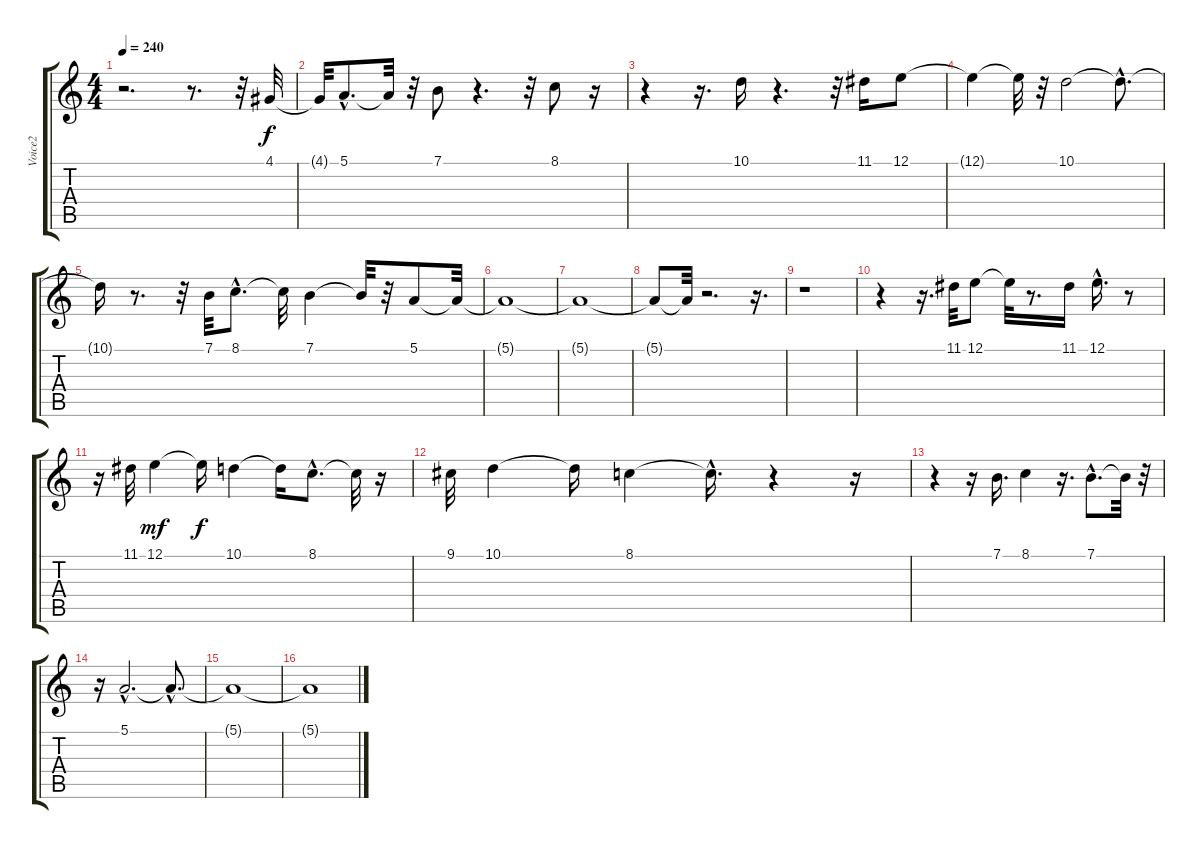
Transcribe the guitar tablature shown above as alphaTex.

\track ("Voice2" "Voice2") {instrument synthvoice}
\staff {score tabs}
\tuning (E4 B3 G3 D3 A2 E2) {hide}
\ts (4 4)
\tempo 240
\clef g2
\ks c
r.2{d dy f} r.8{d} r.32 4.1.32 |
4.1{t}.32 5.1{hac}.8{d} 5.1{t}.32 r.32 7.1.8 r.4{d} r.32 8.1.8 r.16 |
r.4 r.16{d} 10.1.16 r.4{d} r.32 11.1.16 12.1.8 |
12.1{t}.4 12.1{t}.32 r.32 10.1.2 10.1{hac t}.8{d} |
10.1{t}.16 r.8{d} r.32 7.1.32 8.1{hac}.8{d} 8.1{t}.32 7.1.4 7.1{t}.32 r.32 5.1.8 5.1{t}.32 |
5.1{t}.1 |
5.1{t}.1 |
5.1{t}.8 5.1{t}.32 r.2{d} r.16{d} |
r.1 |
r.4 r.16{d} 11.1.32 12.1.8 12.1{t}.32 r.8{d} 11.1.16 12.1{hac}.16{d} r.8 |
r.16 11.1.32 12.1.4{dy mf} 12.1{t}.16{dy f} 10.1.4 10.1{t}.16 8.1{hac}.8{d} 8.1{t}.32 r.16 |
9.1.32 10.1.4 10.1{t}.16 8.1.4 8.1{hac t}.16{d} r.4 r.16 |
r.4 r.16 7.1.16{d} 8.1.4 r.16{d} 7.1{hac}.8{d} 7.1{t}.32 r.32 |
r.16 5.1{hac}.2{d} 5.1{hac t}.8{d} |
5.1{t}.1 |
5.1{t}.1
